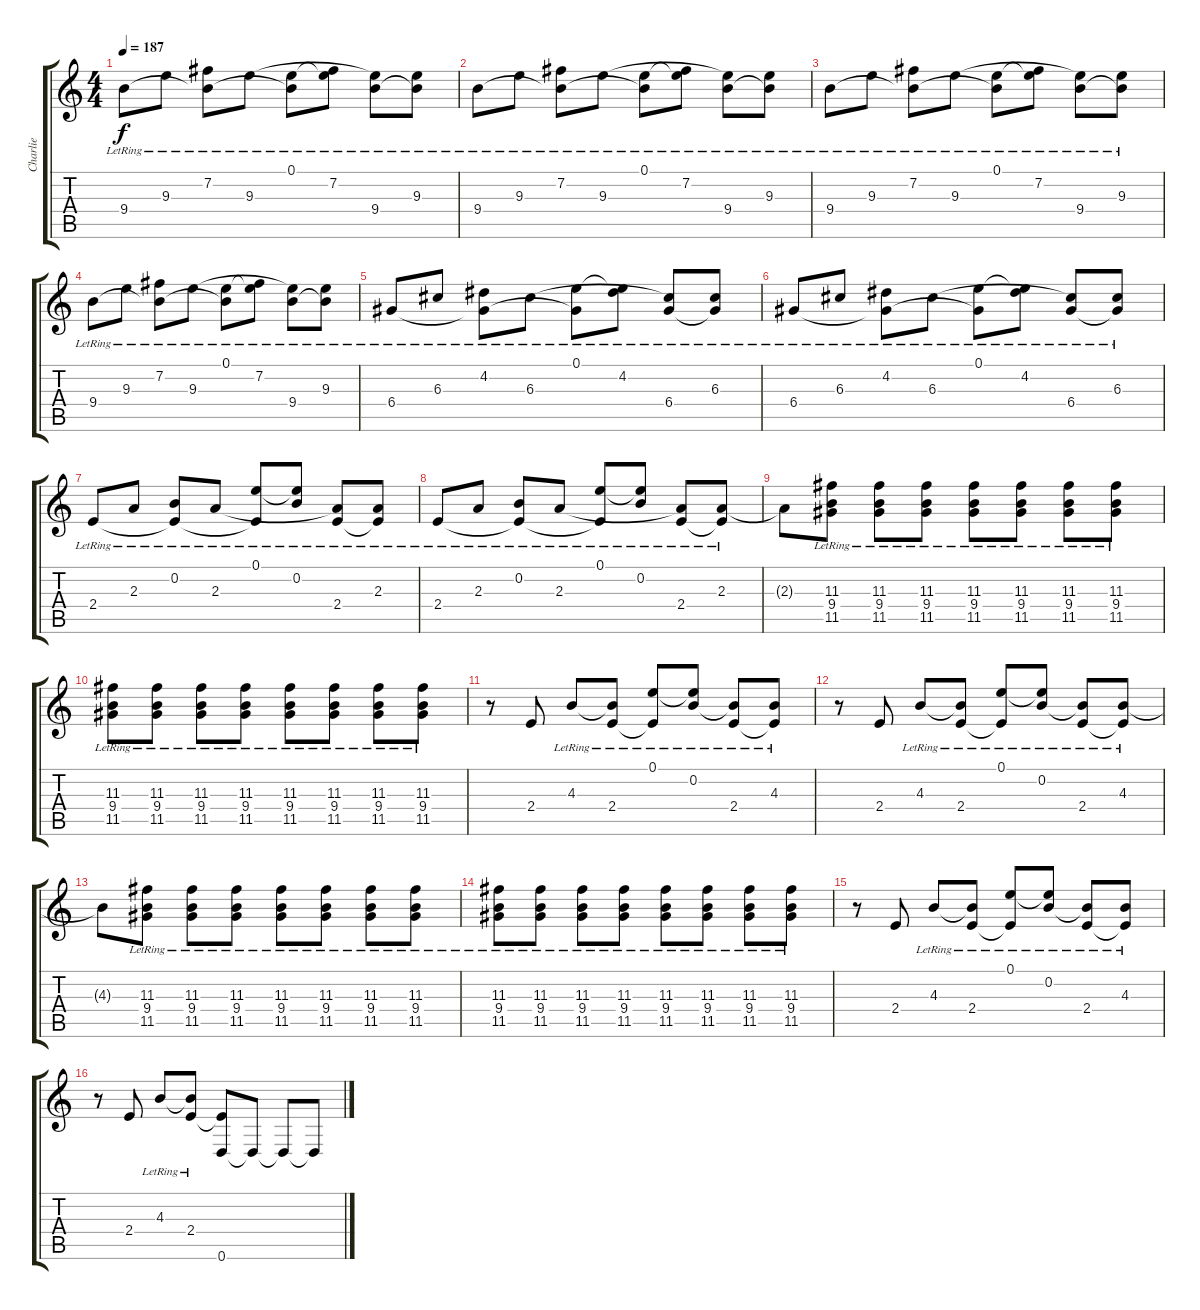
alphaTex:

\track ("Charlie" "Charlie") {instrument distortionguitar}
\staff {score tabs}
\tuning (E4 B3 G3 D3 A2 D2) {hide}
\ts (4 4)
\tempo 187
\clef g2
\ks c
9.4{lr}.8{dy f} 9.3{lr}.8 (7.2{lr} 9.4{t}).8 9.3{lr}.8 (0.1{lr} 9.4{t}).8 (0.1{t} 7.2{lr}).8 (9.3{t} 9.4{lr}).8 (9.3{lr} 9.4{t}).8 |
9.4{lr}.8 9.3{lr}.8 (7.2{lr} 9.4{t}).8 9.3{lr}.8 (0.1{lr} 9.4{t}).8 (0.1{t} 7.2{lr}).8 (9.3{t} 9.4{lr}).8 (9.3{lr} 9.4{t}).8 |
9.4{lr}.8 9.3{lr}.8 (7.2{lr} 9.4{t}).8 9.3{lr}.8 (0.1{lr} 9.4{t}).8 (0.1{t} 7.2{lr}).8 (9.3{t} 9.4{lr}).8 (9.3{lr} 9.4{t}).8 |
9.4{lr}.8 9.3{lr}.8 (7.2{lr} 9.4{t}).8 9.3{lr}.8 (0.1{lr} 9.4{t}).8 (0.1{t} 7.2{lr}).8 (9.3{t} 9.4{lr}).8 (9.3{lr} 9.4{t}).8 |
6.4{lr}.8 6.3{lr}.8 (4.2{lr} 6.4{t}).8 6.3{lr}.8 (0.1{lr} 6.4{t}).8 (0.1{t} 4.2{lr}).8 (6.3{t} 6.4{lr}).8 (6.3{lr} 6.4{t}).8 |
6.4{lr}.8 6.3{lr}.8 (4.2{lr} 6.4{t}).8 6.3{lr}.8 (0.1{lr} 6.4{t}).8 (0.1{t} 4.2{lr}).8 (6.3{t} 6.4{lr}).8 (6.3{lr} 6.4{t}).8 |
2.4{lr}.8 2.3{lr}.8 (0.2{lr} 2.4{t}).8 2.3{lr}.8 (0.1{lr} 2.4{t}).8 (0.1{t} 0.2{lr}).8 (2.3{t} 2.4{lr}).8 (2.3{lr} 2.4{t}).8 |
2.4{lr}.8 2.3{lr}.8 (0.2{lr} 2.4{t}).8 2.3{lr}.8 (0.1{lr} 2.4{t}).8 (0.1{t} 0.2{lr}).8 (2.3{t} 2.4{lr}).8 (2.3{lr} 2.4{t}).8 |
2.3{t}.8{instrument distortionguitar} (11.3{lr} 9.4 11.5{lr}).8 (11.3{lr} 9.4 11.5{lr}).8 (11.3{lr} 9.4 11.5{lr}).8 (11.3{lr} 9.4 11.5{lr}).8 (11.3{lr} 9.4 11.5{lr}).8 (11.3{lr} 9.4 11.5{lr}).8 (11.3{lr} 9.4 11.5{lr}).8 |
(11.3{lr} 9.4 11.5{lr}).8 (11.3{lr} 9.4 11.5{lr}).8 (11.3{lr} 9.4 11.5{lr}).8 (11.3{lr} 9.4 11.5{lr}).8 (11.3{lr} 9.4 11.5{lr}).8 (11.3{lr} 9.4 11.5{lr}).8 (11.3{lr} 9.4 11.5{lr}).8 (11.3{lr} 9.4 11.5{lr}).8 |
r.8 2.4.8{instrument electricguitarclean} 4.3{lr}.8 (4.3{t} 2.4{lr}).8 (0.1{lr} 2.4{t}).8 (0.1{t} 0.2{lr}).8 (0.2{t} 2.4{lr}).8 (4.3{lr} 2.4{t}).8 |
r.8 2.4.8{instrument electricguitarclean} 4.3{lr}.8 (4.3{t} 2.4{lr}).8 (0.1{lr} 2.4{t}).8 (0.1{t} 0.2{lr}).8 (0.2{t} 2.4{lr}).8 (4.3{lr} 2.4{t}).8 |
4.3{t}.8{instrument distortionguitar} (11.3{lr} 9.4 11.5{lr}).8 (11.3{lr} 9.4 11.5{lr}).8 (11.3{lr} 9.4 11.5{lr}).8 (11.3{lr} 9.4 11.5{lr}).8 (11.3{lr} 9.4 11.5{lr}).8 (11.3{lr} 9.4 11.5{lr}).8 (11.3{lr} 9.4 11.5{lr}).8 |
(11.3{lr} 9.4 11.5{lr}).8 (11.3{lr} 9.4 11.5{lr}).8 (11.3{lr} 9.4 11.5{lr}).8 (11.3{lr} 9.4 11.5{lr}).8 (11.3{lr} 9.4 11.5{lr}).8 (11.3{lr} 9.4 11.5{lr}).8 (11.3{lr} 9.4 11.5{lr}).8 (11.3{lr} 9.4 11.5{lr}).8 |
r.8 2.4.8{instrument electricguitarclean} 4.3{lr}.8 (4.3{t} 2.4{lr}).8 (0.1{lr} 2.4{t}).8 (0.1{t} 0.2{lr}).8 (0.2{t} 2.4{lr}).8 (4.3{lr} 2.4{t}).8 |
r.8 2.4.8{instrument electricguitarclean} 4.3{lr}.8 (4.3{t} 2.4{lr}).8 (2.4{t} 0.6).8 0.6{t}.8 0.6{t}.8 0.6{t}.8
